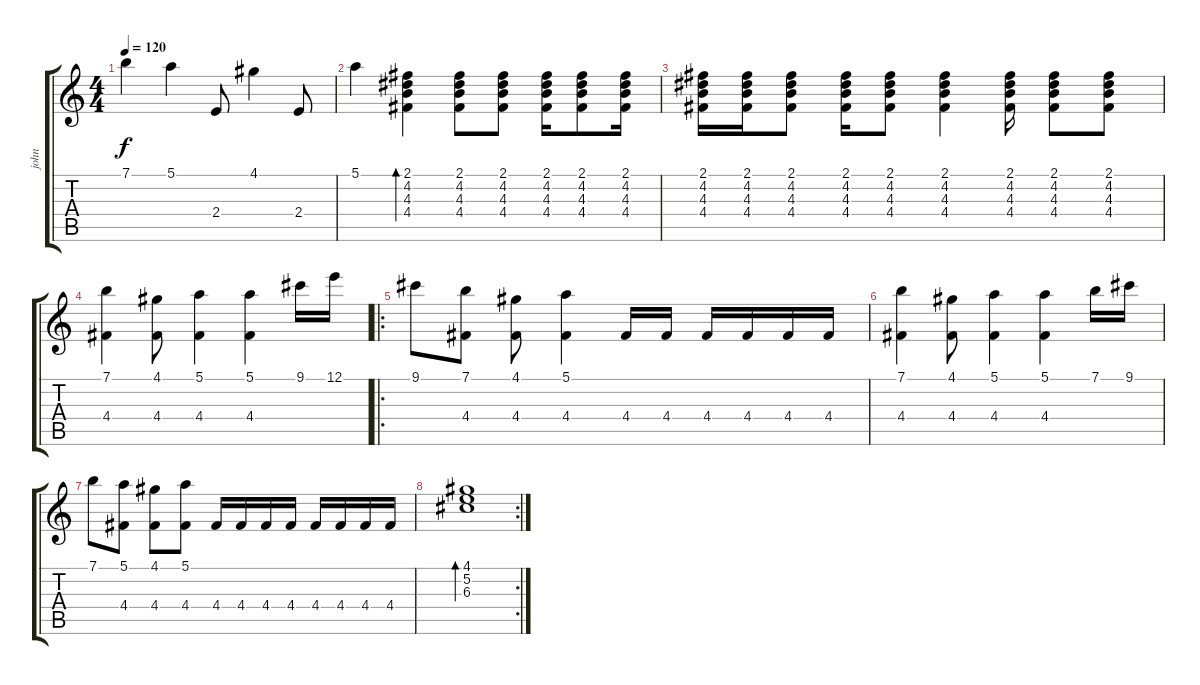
\track ("john" "john") {instrument acousticguitarsteel}
\staff {score tabs}
\tuning (E4 B3 G3 D3 A2 E2) {hide}
\ts (4 4)
\tempo 120
\clef g2
\ks c
7.1.4{dy f} 5.1.4 2.4.8 4.1.4 2.4.8 |
5.1.4 (2.1 4.2 4.3 4.4).4{bd 240} (2.1 4.2 4.3 4.4).8 (2.1 4.2 4.3 4.4).8 (2.1 4.2 4.3 4.4).16 (2.1 4.2 4.3 4.4).8 (2.1 4.2 4.3 4.4).16 |
(2.1 4.2 4.3 4.4).16 (2.1 4.2 4.3 4.4).16 (2.1 4.2 4.3 4.4).8 (2.1 4.2 4.3 4.4).16 (2.1 4.2 4.3 4.4).8 (2.1 4.2 4.3 4.4).4 (2.1 4.2 4.3 4.4).16 (2.1 4.2 4.3 4.4).8 (2.1 4.2 4.3 4.4).8 |
(7.1 4.4).4 (4.1 4.4).8 (5.1 4.4).4 (5.1 4.4).4 9.1.16 12.1.16 |
\ro
9.1.8 (7.1 4.4).8 (4.1 4.4).8 (5.1 4.4).4 4.4.16 4.4.16 4.4.16 4.4.16 4.4.16 4.4.16 |
(7.1 4.4).4 (4.1 4.4).8 (5.1 4.4).4 (5.1 4.4).4 7.1.16 9.1.16 |
7.1.8 (5.1 4.4).8 (4.1 4.4).8 (5.1 4.4).8 4.4.16 4.4.16 4.4.16 4.4.16 4.4.16 4.4.16 4.4.16 4.4.16 |
\rc 2
(4.1 5.2 6.3).1{bd 120}
